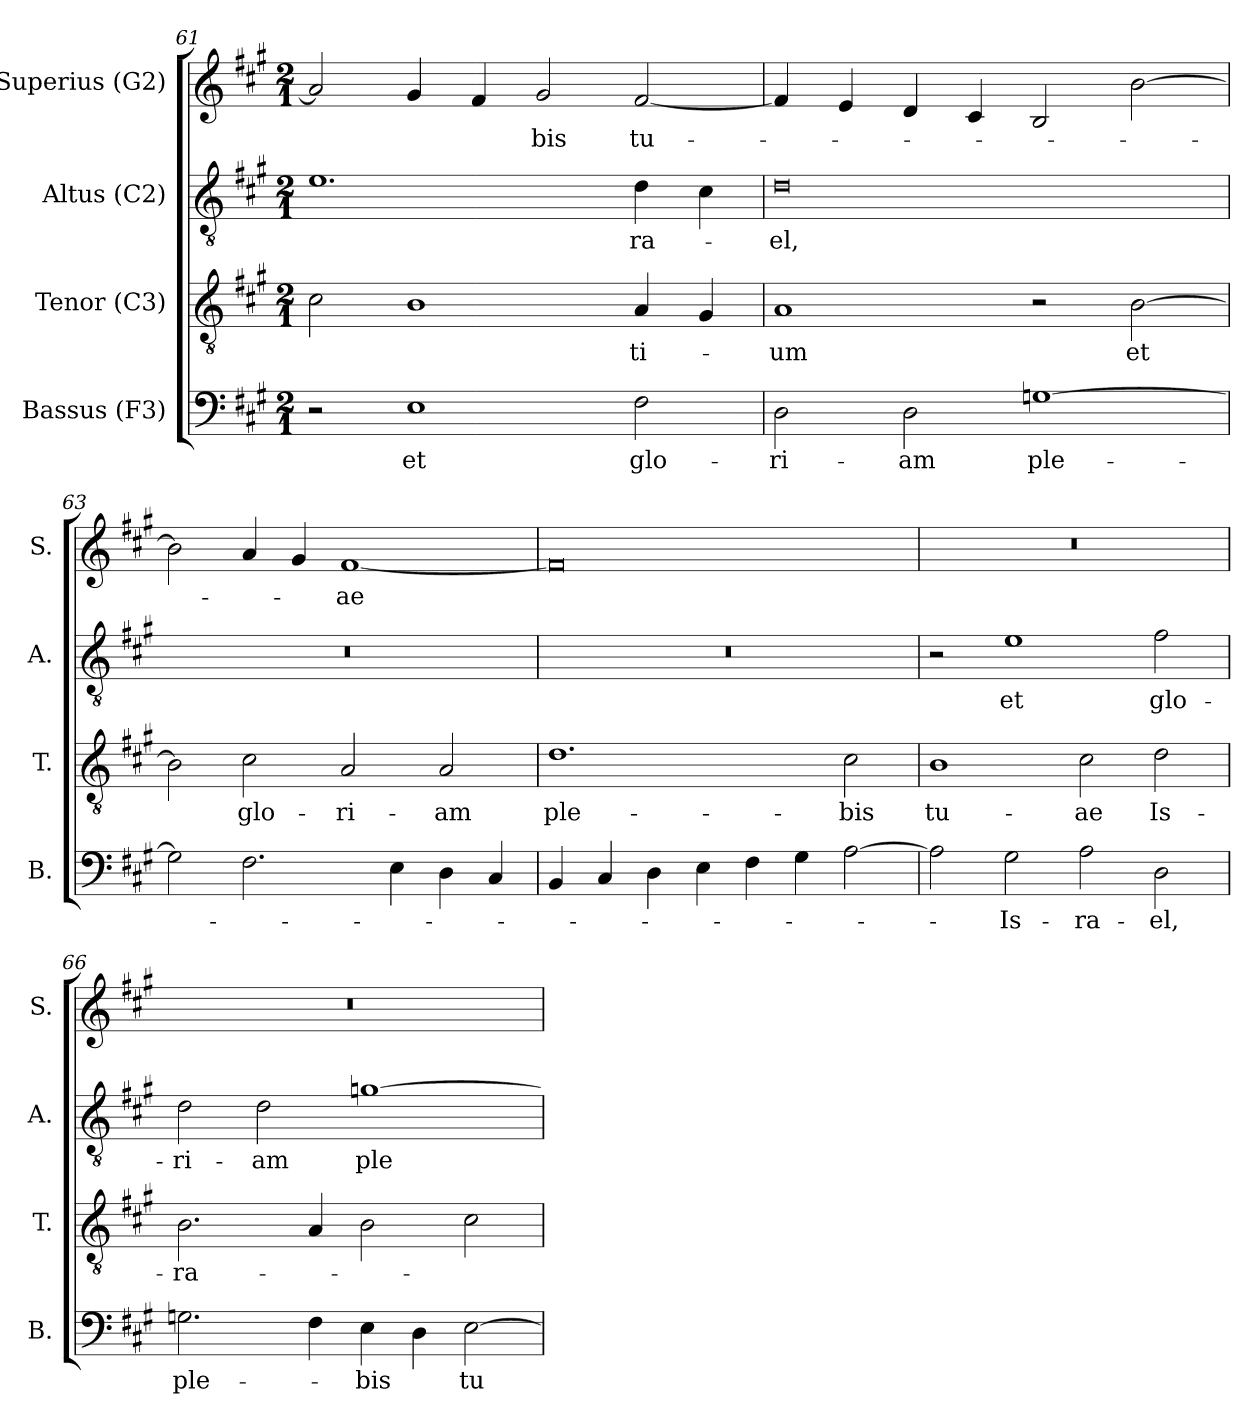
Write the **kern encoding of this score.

**kern	**text	**kern	**text	**kern	**text	**kern	**text
*part4	*part4	*part3	*part3	*part2	*part2	*part1	*part1
*staff4	*staff4	*staff3	*staff3	*staff2	*staff2	*staff1	*staff1
*I"Bassus (F3)	*	*I"Tenor (C3)	*	*I"Altus (C2)	*	*I"Superius (G2)	*
*I'B.	*	*I'T.	*	*I'A.	*	*I'S.	*
!!LO:PB:g=z
*clefF4	*	*clefGv2	*	*clefGv2	*	*clefG2	*
*	*	*ITrd7c12	*	*ITrd7c12	*	*	*
*k[f#c#g#]	*	*k[f#c#g#]	*	*k[f#c#g#]	*	*k[f#c#g#]	*
*A:	*	*A:	*	*A:	*	*A:	*
*M2/1	*	*M2/1	*	*M2/1	*	*M2/1	*
=61	=61	=61	=61	=61	=61	=61	=61
2r	.	2C#i\	.	1.Ei	.	2ai/]	.
!	!LO:LY:b:color=#000000	!	!	!	!	!	!
1Ei	et	1BBi	.	.	.	4g#i/	.
.	.	.	.	.	.	4f#i/	.
!	!	!	!	!	!	!	!LO:LY:b:color=#000000
.	.	.	.	.	.	2g#i/	-bis
!	!LO:LY:b:color=#000000	!	!	!	!	!	!
!	!	!	!LO:LY:b:color=#000000	!	!	!	!
!	!	!	!	!	!LO:LY:b:color=#000000	!	!
!	!	!	!	!	!	!	!LO:LY:b:color=#000000
2F#i\	glo-	4AAi/	-ti-	4Di\	-ra-	[2f#i/	tu-
.	.	4GG#i/	.	4C#i\	.	.	.
=62	=62	=62	=62	=62	=62	=62	=62
!	!LO:LY:b:color=#000000	!	!	!	!	!	!
!	!	!	!LO:LY:b:color=#000000	!	!	!	!
!	!	!	!	!	!LO:LY:b:color=#000000	!	!
2Di\	-ri-	1AAi	-um	0Di	-el,	4f#i/]	.
.	.	.	.	.	.	4ei/	.
!	!LO:LY:b:color=#000000	!	!	!	!	!	!
2Di\	-am	.	.	.	.	4di/	.
.	.	.	.	.	.	4c#i/	.
!	!LO:LY:b:color=#000000	!	!	!	!	!	!
[1Gni	ple-	2r	.	.	.	2Bi/	.
!	!	!	!LO:LY:b:color=#000000	!	!	!	!
.	.	[2BBi\	et	.	.	[2bi\	.
=63	=63	=63	=63	=63	=63	=63	=63
!	!	!	!	!LO:N:vis=1	!	!	!
2Gi\]	.	2BBi\]	.	0r	.	2bi\]	.
!	!	!	!LO:LY:b:color=#000000	!	!	!	!
2.F#i\	.	2C#i\	glo-	.	.	4ai/	.
.	.	.	.	.	.	4g#i/	.
!	!	!	!LO:LY:b:color=#000000	!	!	!	!
!	!	!	!	!	!	!	!LO:LY:b:color=#000000
.	.	2AAi/	-ri-	.	.	[1f#i	-ae
4Ei\	.	.	.	.	.	.	.
!	!	!	!LO:LY:b:color=#000000	!	!	!	!
4Di\	.	2AAi/	-am	.	.	.	.
4C#i/	.	.	.	.	.	.	.
=64	=64	=64	=64	=64	=64	=64	=64
!	!	!	!LO:LY:b:color=#000000	!LO:N:vis=1	!	!	!
4BBi/	.	1.Di	ple-	0r	.	0f#i]	.
4C#i/	.	.	.	.	.	.	.
4Di\	.	.	.	.	.	.	.
4Ei\	.	.	.	.	.	.	.
4F#i\	.	.	.	.	.	.	.
4G#i\	.	.	.	.	.	.	.
!	!	!	!LO:LY:b:color=#000000	!	!	!	!
[2Ai\	.	2C#i\	-bis	.	.	.	.
!!LO:LB:g=z
=65	=65	=65	=65	=65	=65	=65	=65
!	!	!	!LO:LY:b:color=#000000	!	!	!LO:N:vis=1	!
2Ai\]	.	1BBi	tu-	2r	.	0r	.
!	!LO:LY:b:color=#000000	!	!	!	!	!	!
!	!	!	!	!	!LO:LY:b:color=#000000	!	!
2G#i\	-Is-	.	.	1Ei	et	.	.
!	!LO:LY:b:color=#000000	!	!	!	!	!	!
!	!	!	!LO:LY:b:color=#000000	!	!	!	!
2Ai\	-ra-	2C#i\	-ae	.	.	.	.
!	!LO:LY:b:color=#000000	!	!	!	!	!	!
!	!	!	!LO:LY:b:color=#000000	!	!	!	!
!	!	!	!	!	!LO:LY:b:color=#000000	!	!
2Di\	-el,	2Di\	Is-	2F#i\	glo-	.	.
=66	=66	=66	=66	=66	=66	=66	=66
!	!LO:LY:b:color=#000000	!	!	!	!	!	!
!	!	!	!LO:LY:b:color=#000000	!	!	!	!
!	!	!	!	!	!LO:LY:b:color=#000000	!LO:N:vis=1	!
2.Gni\	ple-	2.BBi\	-ra-	2Di\	-ri-	0r	.
!	!	!	!	!	!LO:LY:b:color=#000000	!	!
.	.	.	.	2Di\	-am	.	.
4F#i\	.	4AAi/	.	.	.	.	.
!	!LO:LY:b:color=#000000	!	!	!	!	!	!
!	!	!	!	!	!LO:LY:b:color=#000000	!	!
4Ei\	-bis	2BBi\	.	[1Gi	ple-	.	.
4Di\	.	.	.	.	.	.	.
!	!LO:LY:b:color=#000000	!	!	!	!	!	!
[2Ei\	tu-	2C#i\	.	.	.	.	.
=	=	=	=	=	=	=	=
*-	*-	*-	*-	*-	*-	*-	*-
